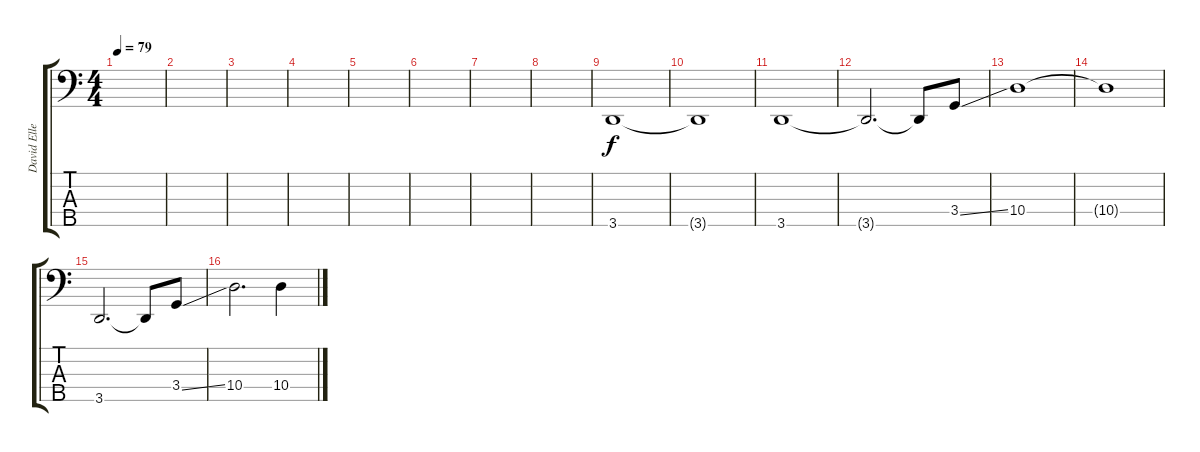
\track ("David Ellefson" "David Elle") {instrument acousticguitarnylon}
\staff {score tabs}
\tuning (G2 D2 A1 E1 B0) {hide}
\ts (4 4)
\tempo 79
\clef f4
\ks c
|
|
|
|
|
|
|
|
3.5.1 |
3.5{t}.1 |
3.5.1 |
3.5{t}.2{d} 3.5{t}.8 3.4{ss}.8 |
10.4.1 |
10.4{t}.1 |
3.5.2{d} 3.5{t}.8 3.4{ss}.8 |
10.4.2{d} 10.4.4
